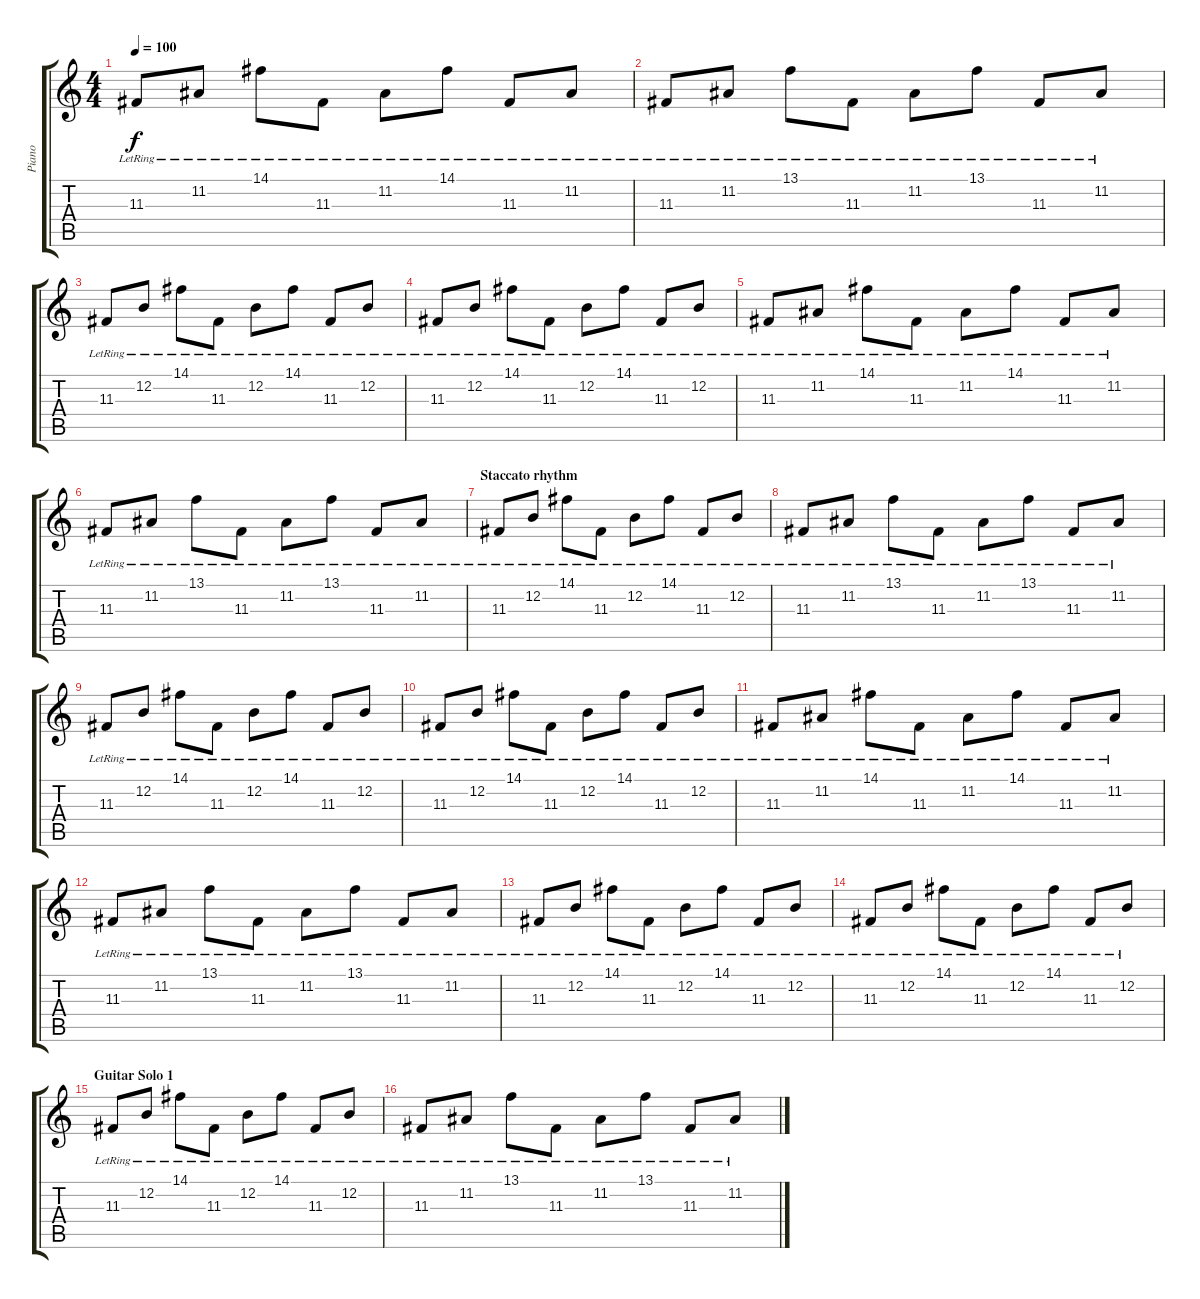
\track ("Piano" "Piano") {instrument acousticgrandpiano}
\staff {score tabs}
\tuning (E4 B3 G3 D3 A2 E2) {hide}
\ts (4 4)
\tempo 100
\clef g2
\ks c
11.3{lr}.8{dy f} 11.2{lr}.8 14.1{lr}.8 11.3{lr}.8 11.2{lr}.8 14.1{lr}.8 11.3{lr}.8 11.2{lr}.8 |
11.3{lr}.8 11.2{lr}.8 13.1{lr}.8 11.3{lr}.8 11.2{lr}.8 13.1{lr}.8 11.3{lr}.8 11.2{lr}.8 |
11.3{lr}.8 12.2{lr}.8 14.1{lr}.8 11.3{lr}.8 12.2{lr}.8 14.1{lr}.8 11.3{lr}.8 12.2{lr}.8 |
11.3{lr}.8 12.2{lr}.8 14.1{lr}.8 11.3{lr}.8 12.2{lr}.8 14.1{lr}.8 11.3{lr}.8 12.2{lr}.8 |
11.3{lr}.8 11.2{lr}.8 14.1{lr}.8 11.3{lr}.8 11.2{lr}.8 14.1{lr}.8 11.3{lr}.8 11.2{lr}.8 |
11.3{lr}.8 11.2{lr}.8 13.1{lr}.8 11.3{lr}.8 11.2{lr}.8 13.1{lr}.8 11.3{lr}.8 11.2{lr}.8 |
\section ("" "Staccato rhythm")
11.3{lr}.8 12.2{lr}.8 14.1{lr}.8 11.3{lr}.8 12.2{lr}.8 14.1{lr}.8 11.3{lr}.8 12.2{lr}.8 |
11.3{lr}.8 11.2{lr}.8 13.1{lr}.8 11.3{lr}.8 11.2{lr}.8 13.1{lr}.8 11.3{lr}.8 11.2{lr}.8 |
11.3{lr}.8 12.2{lr}.8 14.1{lr}.8 11.3{lr}.8 12.2{lr}.8 14.1{lr}.8 11.3{lr}.8 12.2{lr}.8 |
11.3{lr}.8 12.2{lr}.8 14.1{lr}.8 11.3{lr}.8 12.2{lr}.8 14.1{lr}.8 11.3{lr}.8 12.2{lr}.8 |
11.3{lr}.8 11.2{lr}.8 14.1{lr}.8 11.3{lr}.8 11.2{lr}.8 14.1{lr}.8 11.3{lr}.8 11.2{lr}.8 |
11.3{lr}.8 11.2{lr}.8 13.1{lr}.8 11.3{lr}.8 11.2{lr}.8 13.1{lr}.8 11.3{lr}.8 11.2{lr}.8 |
11.3{lr}.8 12.2{lr}.8 14.1{lr}.8 11.3{lr}.8 12.2{lr}.8 14.1{lr}.8 11.3{lr}.8 12.2{lr}.8 |
11.3{lr}.8 12.2{lr}.8 14.1{lr}.8 11.3{lr}.8 12.2{lr}.8 14.1{lr}.8 11.3{lr}.8 12.2{lr}.8 |
\section ("" "Guitar Solo 1")
11.3{lr}.8 12.2{lr}.8 14.1{lr}.8 11.3{lr}.8 12.2{lr}.8 14.1{lr}.8 11.3{lr}.8 12.2{lr}.8 |
11.3{lr}.8 11.2{lr}.8 13.1{lr}.8 11.3{lr}.8 11.2{lr}.8 13.1{lr}.8 11.3{lr}.8 11.2{lr}.8
